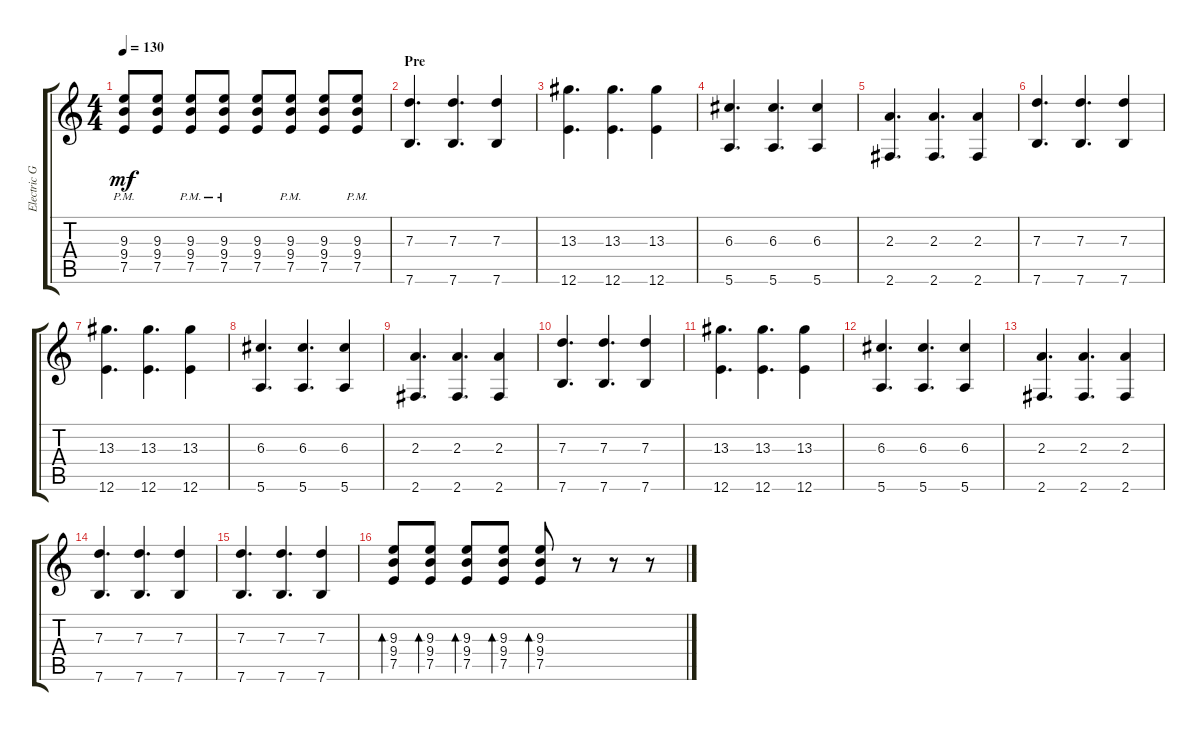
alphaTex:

\track ("Electric Guitar" "Electric G") {instrument electricguitarclean}
\staff {score tabs}
\tuning (E4 B3 G3 D3 A2 E2) {hide}
\ts (4 4)
\tempo 130
\clef g2
\ks c
(9.3{pm} 9.4{pm} 7.5{pm}).8{dy mf} (9.3 9.4 7.5).8 (9.3{pm} 9.4{pm} 7.5{pm}).8 (9.3{pm} 9.4{pm} 7.5{pm}).8 (9.3 9.4 7.5).8 (9.3{pm} 9.4{pm} 7.5{pm}).8 (9.3 9.4 7.5).8 (9.3{pm} 9.4{pm} 7.5{pm}).8 |
\section ("" "Pre")
(7.3 7.6).4{d} (7.3 7.6).4{d} (7.3 7.6).4 |
(13.3 12.6).4{d} (13.3 12.6).4{d} (13.3 12.6).4 |
(6.3 5.6).4{d} (6.3 5.6).4{d} (6.3 5.6).4 |
(2.3 2.6).4{d} (2.3 2.6).4{d} (2.3 2.6).4 |
(7.3 7.6).4{d} (7.3 7.6).4{d} (7.3 7.6).4 |
(13.3 12.6).4{d} (13.3 12.6).4{d} (13.3 12.6).4 |
(6.3 5.6).4{d} (6.3 5.6).4{d} (6.3 5.6).4 |
(2.3 2.6).4{d} (2.3 2.6).4{d} (2.3 2.6).4 |
(7.3 7.6).4{d} (7.3 7.6).4{d} (7.3 7.6).4 |
(13.3 12.6).4{d} (13.3 12.6).4{d} (13.3 12.6).4 |
(6.3 5.6).4{d} (6.3 5.6).4{d} (6.3 5.6).4 |
(2.3 2.6).4{d} (2.3 2.6).4{d} (2.3 2.6).4 |
(7.3 7.6).4{d} (7.3 7.6).4{d} (7.3 7.6).4 |
(7.3 7.6).4{d} (7.3 7.6).4{d} (7.3 7.6).4 |
(9.3 9.4 7.5).8{bd 30} (9.3 9.4 7.5).8{bd 30} (9.3 9.4 7.5).8{bd 30} (9.3 9.4 7.5).8{bd 30} (9.3 9.4 7.5).8{bd 30} r.8 r.8 r.8
